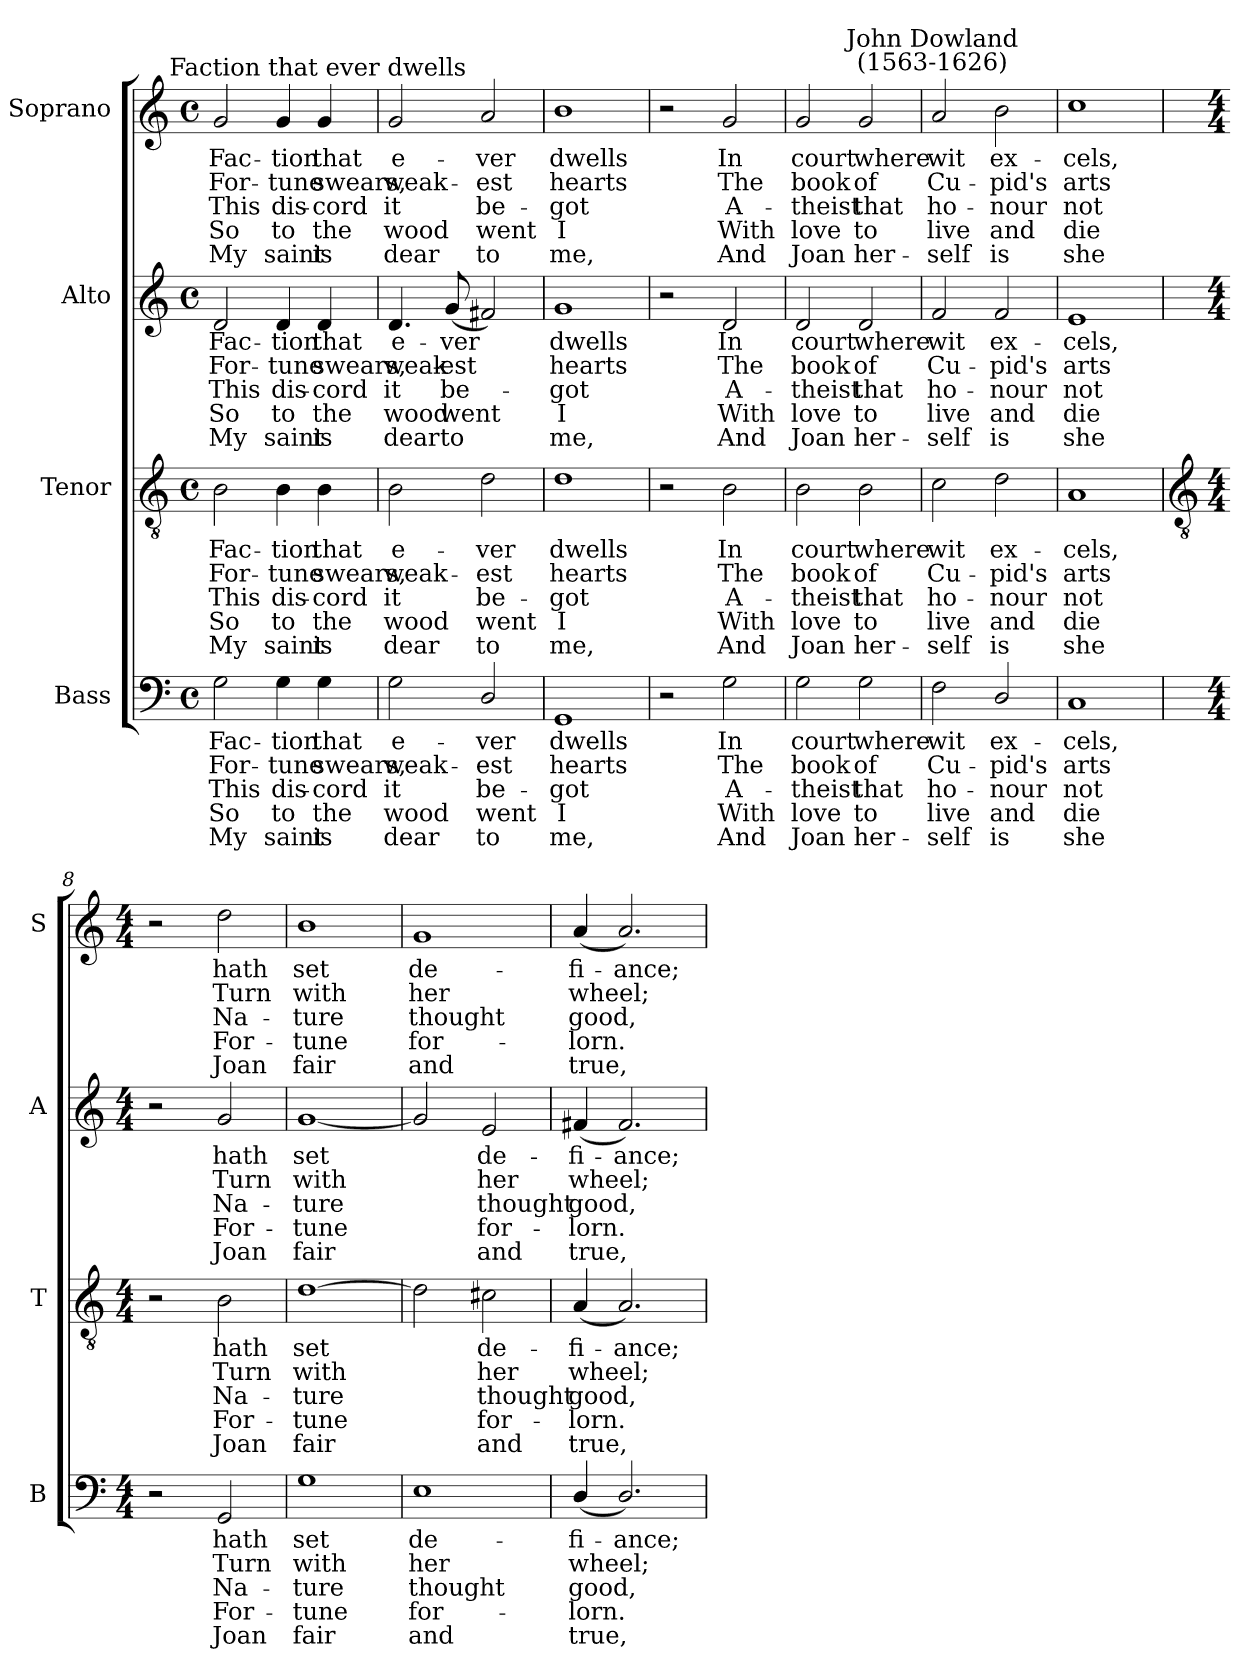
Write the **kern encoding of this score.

**kern	**text	**text	**text	**text	**text	**kern	**text	**text	**text	**text	**text	**kern	**text	**text	**text	**text	**text	**kern	**text	**text	**text	**text	**text
*part4	*part4	*part4	*part4	*part4	*part4	*part3	*part3	*part3	*part3	*part3	*part3	*part2	*part2	*part2	*part2	*part2	*part2	*part1	*part1	*part1	*part1	*part1	*part1
*staff4	*staff4	*staff4	*staff4	*staff4	*staff4	*staff3	*staff3	*staff3	*staff3	*staff3	*staff3	*staff2	*staff2	*staff2	*staff2	*staff2	*staff2	*staff1	*staff1	*staff1	*staff1	*staff1	*staff1
*I"Bass	*	*	*	*	*	*I"Tenor	*	*	*	*	*	*I"Alto	*	*	*	*	*	*I"Soprano	*	*	*	*	*
*I'B	*	*	*	*	*	*I'T	*	*	*	*	*	*I'A	*	*	*	*	*	*I'S	*	*	*	*	*
*clefF4	*	*	*	*	*	*clefGv2	*	*	*	*	*	*clefG2	*	*	*	*	*	*clefG2	*	*	*	*	*
*k[]	*	*	*	*	*	*k[]	*	*	*	*	*	*k[]	*	*	*	*	*	*k[]	*	*	*	*	*
*C:	*	*	*	*	*	*C:	*	*	*	*	*	*C:	*	*	*	*	*	*C:	*	*	*	*	*
*M4/4	*	*	*	*	*	*M4/4	*	*	*	*	*	*M4/4	*	*	*	*	*	*M4/4	*	*	*	*	*
*met(c)	*	*	*	*	*	*met(c)	*	*	*	*	*	*met(c)	*	*	*	*	*	*met(c)	*	*	*	*	*
=1	=1	=1	=1	=1	=1	=1	=1	=1	=1	=1	=1	=1	=1	=1	=1	=1	=1	=1	=1	=1	=1	=1	=1
!	!LO:LY:b	!LO:LY:b	!LO:LY:b	!LO:LY:b	!LO:LY:b	!	!LO:LY:b	!LO:LY:b	!LO:LY:b	!LO:LY:b	!LO:LY:b	!	!LO:LY:b	!LO:LY:b	!LO:LY:b	!LO:LY:b	!LO:LY:b	!	!LO:LY:b	!LO:LY:b	!LO:LY:b	!LO:LY:b	!LO:LY:b
2G	Fac-	-For-	-This	So	My	2B	Fac-	-For-	-This	So	My	2d	Fac-	-For-	-This	So	My	2g	Fac-	-For-	-This	So	My
!	!LO:LY:b	!LO:LY:b	!LO:LY:b	!LO:LY:b	!LO:LY:b	!	!LO:LY:b	!LO:LY:b	!LO:LY:b	!LO:LY:b	!LO:LY:b	!	!LO:LY:b	!LO:LY:b	!LO:LY:b	!LO:LY:b	!LO:LY:b	!	!LO:LY:b	!LO:LY:b	!LO:LY:b	!LO:LY:b	!LO:LY:b
4G	tion	tune	dis-	-to	saint	4B	tion	tune	dis-	-to	saint	4d	tion	tune	dis-	-to	saint	4g	tion	tune	dis-	-to	saint
!	!	!	!	!	!	!	!	!	!	!	!	!	!	!	!	!	!	!LO:TX:a:cj:t=Faction that ever dwells	!	!	!	!	!
!	!LO:LY:b	!LO:LY:b	!LO:LY:b	!LO:LY:b	!LO:LY:b	!	!LO:LY:b	!LO:LY:b	!LO:LY:b	!LO:LY:b	!LO:LY:b	!	!LO:LY:b	!LO:LY:b	!LO:LY:b	!LO:LY:b	!LO:LY:b	!	!LO:LY:b	!LO:LY:b	!LO:LY:b	!LO:LY:b	!LO:LY:b
4G	that	swears,	cord	the	is	4B	that	swears,	cord	the	is	4d	that	swears,	cord	the	is	4g	that	swears,	cord	the	is
=2	=2	=2	=2	=2	=2	=2	=2	=2	=2	=2	=2	=2	=2	=2	=2	=2	=2	=2	=2	=2	=2	=2	=2
!	!LO:LY:b	!LO:LY:b	!LO:LY:b	!LO:LY:b	!LO:LY:b	!	!LO:LY:b	!LO:LY:b	!LO:LY:b	!LO:LY:b	!LO:LY:b	!	!LO:LY:b	!LO:LY:b	!LO:LY:b	!LO:LY:b	!LO:LY:b	!	!LO:LY:b	!LO:LY:b	!LO:LY:b	!LO:LY:b	!LO:LY:b
2G	e-	-weak-	-it	wood	dear	2B	e-	-weak-	-it	wood	dear	4.d	e-	-weak-	-it	wood	dear	2g	e-	-weak-	-it	wood	dear
!	!	!	!	!	!	!	!	!	!	!	!	!	!LO:LY:b	!LO:LY:b	!LO:LY:b	!LO:LY:b	!LO:LY:b	!	!	!	!	!	!
.	.	.	.	.	.	.	.	.	.	.	.	(<8g	ver	est	be-	went	to	.	.	.	.	.	.
!	!LO:LY:b	!LO:LY:b	!LO:LY:b	!LO:LY:b	!LO:LY:b	!	!LO:LY:b	!LO:LY:b	!LO:LY:b	!LO:LY:b	!LO:LY:b	!	!	!	!	!	!	!	!LO:LY:b	!LO:LY:b	!LO:LY:b	!LO:LY:b	!LO:LY:b
2D/	ver	est	be-	-went	to	2d	ver	est	be-	-went	to	2f#X)	.	.	.	.	.	2a	ver	est	be-	-went	to
=3	=3	=3	=3	=3	=3	=3	=3	=3	=3	=3	=3	=3	=3	=3	=3	=3	=3	=3	=3	=3	=3	=3	=3
!	!LO:LY:b	!LO:LY:b	!LO:LY:b	!LO:LY:b	!LO:LY:b	!	!LO:LY:b	!LO:LY:b	!LO:LY:b	!LO:LY:b	!LO:LY:b	!	!LO:LY:b	!LO:LY:b	!LO:LY:b	!LO:LY:b	!LO:LY:b	!	!LO:LY:b	!LO:LY:b	!LO:LY:b	!LO:LY:b	!LO:LY:b
1GG	dwells	hearts	got	I	me,	1d	dwells	hearts	got	I	me,	1g	dwells	hearts	got	I	me,	1b	dwells	hearts	got	I	me,
=4	=4	=4	=4	=4	=4	=4	=4	=4	=4	=4	=4	=4	=4	=4	=4	=4	=4	=4	=4	=4	=4	=4	=4
2r	.	.	.	.	.	2r	.	.	.	.	.	2r	.	.	.	.	.	2r	.	.	.	.	.
!	!LO:LY:b	!LO:LY:b	!LO:LY:b	!LO:LY:b	!LO:LY:b	!	!LO:LY:b	!LO:LY:b	!LO:LY:b	!LO:LY:b	!LO:LY:b	!	!LO:LY:b	!LO:LY:b	!LO:LY:b	!LO:LY:b	!LO:LY:b	!	!LO:LY:b	!LO:LY:b	!LO:LY:b	!LO:LY:b	!LO:LY:b
2G	In	The	A-	-With	And	2B	In	The	A-	-With	And	2d	In	The	A-	-With	And	2g	In	The	A-	-With	And
=5	=5	=5	=5	=5	=5	=5	=5	=5	=5	=5	=5	=5	=5	=5	=5	=5	=5	=5	=5	=5	=5	=5	=5
!	!LO:LY:b	!LO:LY:b	!LO:LY:b	!LO:LY:b	!LO:LY:b	!	!LO:LY:b	!LO:LY:b	!LO:LY:b	!LO:LY:b	!LO:LY:b	!	!LO:LY:b	!LO:LY:b	!LO:LY:b	!LO:LY:b	!LO:LY:b	!	!LO:LY:b	!LO:LY:b	!LO:LY:b	!LO:LY:b	!LO:LY:b
2G	court	book	theist	love	Joan	2B	court	book	theist	love	Joan	2d	court	book	theist	love	Joan	2g	court	book	theist	love	Joan
!	!LO:LY:b	!LO:LY:b	!LO:LY:b	!LO:LY:b	!LO:LY:b	!	!LO:LY:b	!LO:LY:b	!LO:LY:b	!LO:LY:b	!LO:LY:b	!	!LO:LY:b	!LO:LY:b	!LO:LY:b	!LO:LY:b	!LO:LY:b	!	!LO:LY:b	!LO:LY:b	!LO:LY:b	!LO:LY:b	!LO:LY:b
2G	where	of	that	to	her-	2B	where	of	that	to	her-	2d	where	of	that	to	her-	2g	where	of	that	to	her-
=6	=6	=6	=6	=6	=6	=6	=6	=6	=6	=6	=6	=6	=6	=6	=6	=6	=6	=6	=6	=6	=6	=6	=6
!	!	!	!	!	!	!	!	!	!	!	!	!	!	!	!	!	!	!LO:TX:a:cj:t=John Dowland\n(1563-1626)	!	!	!	!	!
!	!LO:LY:b	!LO:LY:b	!LO:LY:b	!LO:LY:b	!LO:LY:b	!	!LO:LY:b	!LO:LY:b	!LO:LY:b	!LO:LY:b	!LO:LY:b	!	!LO:LY:b	!LO:LY:b	!LO:LY:b	!LO:LY:b	!LO:LY:b	!	!LO:LY:b	!LO:LY:b	!LO:LY:b	!LO:LY:b	!LO:LY:b
2F	-wit	Cu-	-ho-	-live	self	2c	-wit	Cu-	-ho-	-live	self	2f	-wit	Cu-	-ho-	-live	self	2a	-wit	Cu-	-ho-	-live	self
!	!LO:LY:b	!LO:LY:b	!LO:LY:b	!LO:LY:b	!LO:LY:b	!	!LO:LY:b	!LO:LY:b	!LO:LY:b	!LO:LY:b	!LO:LY:b	!	!LO:LY:b	!LO:LY:b	!LO:LY:b	!LO:LY:b	!LO:LY:b	!	!LO:LY:b	!LO:LY:b	!LO:LY:b	!LO:LY:b	!LO:LY:b
2D/	ex-	-pid's	nour	and	is	2d	ex-	-pid's	nour	and	is	2f	ex-	-pid's	nour	and	is	2b	ex-	-pid's	nour	and	is
=7	=7	=7	=7	=7	=7	=7	=7	=7	=7	=7	=7	=7	=7	=7	=7	=7	=7	=7	=7	=7	=7	=7	=7
!	!LO:LY:b	!LO:LY:b	!LO:LY:b	!LO:LY:b	!LO:LY:b	!	!LO:LY:b	!LO:LY:b	!LO:LY:b	!LO:LY:b	!LO:LY:b	!	!LO:LY:b	!LO:LY:b	!LO:LY:b	!LO:LY:b	!LO:LY:b	!	!LO:LY:b	!LO:LY:b	!LO:LY:b	!LO:LY:b	!LO:LY:b
1C	cels,	arts	not	die	she	1A	cels,	arts	not	die	she	1e	cels,	arts	not	die	she	1cc	cels,	arts	not	die	she
!!LO:LB:g=z
=8	=8	=8	=8	=8	=8	=8	=8	=8	=8	=8	=8	=8	=8	=8	=8	=8	=8	=8	=8	=8	=8	=8	=8
*	*	*	*	*	*	*clefGv2	*	*	*	*	*	*	*	*	*	*	*	*	*	*	*	*	*
*M4/4	*	*	*	*	*	*M4/4	*	*	*	*	*	*M4/4	*	*	*	*	*	*M4/4	*	*	*	*	*
2r	.	.	.	.	.	2r	.	.	.	.	.	2r	.	.	.	.	.	2r	.	.	.	.	.
!	!LO:LY:b	!LO:LY:b	!LO:LY:b	!LO:LY:b	!LO:LY:b	!	!LO:LY:b	!LO:LY:b	!LO:LY:b	!LO:LY:b	!LO:LY:b	!	!LO:LY:b	!LO:LY:b	!LO:LY:b	!LO:LY:b	!LO:LY:b	!	!LO:LY:b	!LO:LY:b	!LO:LY:b	!LO:LY:b	!LO:LY:b
2GG	hath	Turn	Na-	-For-	-Joan	2B	hath	Turn	Na-	-For-	-Joan	2g	hath	Turn	Na-	-For-	-Joan	2dd	hath	Turn	Na-	-For-	-Joan
=9	=9	=9	=9	=9	=9	=9	=9	=9	=9	=9	=9	=9	=9	=9	=9	=9	=9	=9	=9	=9	=9	=9	=9
!	!LO:LY:b	!LO:LY:b	!LO:LY:b	!LO:LY:b	!LO:LY:b	!	!LO:LY:b	!LO:LY:b	!LO:LY:b	!LO:LY:b	!LO:LY:b	!	!LO:LY:b	!LO:LY:b	!LO:LY:b	!LO:LY:b	!LO:LY:b	!	!LO:LY:b	!LO:LY:b	!LO:LY:b	!LO:LY:b	!LO:LY:b
1G	set	with	ture	tune	fair	[1d	set	with	ture	tune	fair	[1g	set	with	ture	tune	fair	1b	set	with	ture	tune	fair
=10	=10	=10	=10	=10	=10	=10	=10	=10	=10	=10	=10	=10	=10	=10	=10	=10	=10	=10	=10	=10	=10	=10	=10
!	!LO:LY:b	!LO:LY:b	!LO:LY:b	!LO:LY:b	!LO:LY:b	!	!	!	!	!	!	!	!	!	!	!	!	!	!LO:LY:b	!LO:LY:b	!LO:LY:b	!LO:LY:b	!LO:LY:b
1E	de-	-her	thought	for-	-and	2d]	.	.	.	.	.	2g]	.	.	.	.	.	1g	de-	-her	thought	for-	-and
!	!	!	!	!	!	!	!LO:LY:b	!LO:LY:b	!LO:LY:b	!LO:LY:b	!LO:LY:b	!	!LO:LY:b	!LO:LY:b	!LO:LY:b	!LO:LY:b	!LO:LY:b	!	!	!	!	!	!
.	.	.	.	.	.	2c#X	de-	-her	thought	for-	-and	2e	de-	-her	thought	for-	-and	.	.	.	.	.	.
=11	=11	=11	=11	=11	=11	=11	=11	=11	=11	=11	=11	=11	=11	=11	=11	=11	=11	=11	=11	=11	=11	=11	=11
!	!LO:LY:b	!LO:LY:b	!LO:LY:b	!LO:LY:b	!LO:LY:b	!	!LO:LY:b	!LO:LY:b	!LO:LY:b	!LO:LY:b	!LO:LY:b	!	!LO:LY:b	!LO:LY:b	!LO:LY:b	!LO:LY:b	!LO:LY:b	!	!LO:LY:b	!LO:LY:b	!LO:LY:b	!LO:LY:b	!LO:LY:b
(<4D/	fi-	-wheel;	good,	lorn.	true,	(<4A	fi-	-wheel;	good,	lorn.	true,	(<4f#X	fi-	-wheel;	good,	lorn.	true,	(<4a	fi-	-wheel;	good,	lorn.	true,
!	!LO:LY:b	!	!	!	!	!	!LO:LY:b	!	!	!	!	!	!LO:LY:b	!	!	!	!	!	!LO:LY:b	!	!	!	!
2.D/)	ance;	.	.	.	.	2.A)	ance;	.	.	.	.	2.f#)	ance;	.	.	.	.	2.a)	ance;	.	.	.	.
=	=	=	=	=	=	=	=	=	=	=	=	=	=	=	=	=	=	=	=	=	=	=	=
*-	*-	*-	*-	*-	*-	*-	*-	*-	*-	*-	*-	*-	*-	*-	*-	*-	*-	*-	*-	*-	*-	*-	*-
